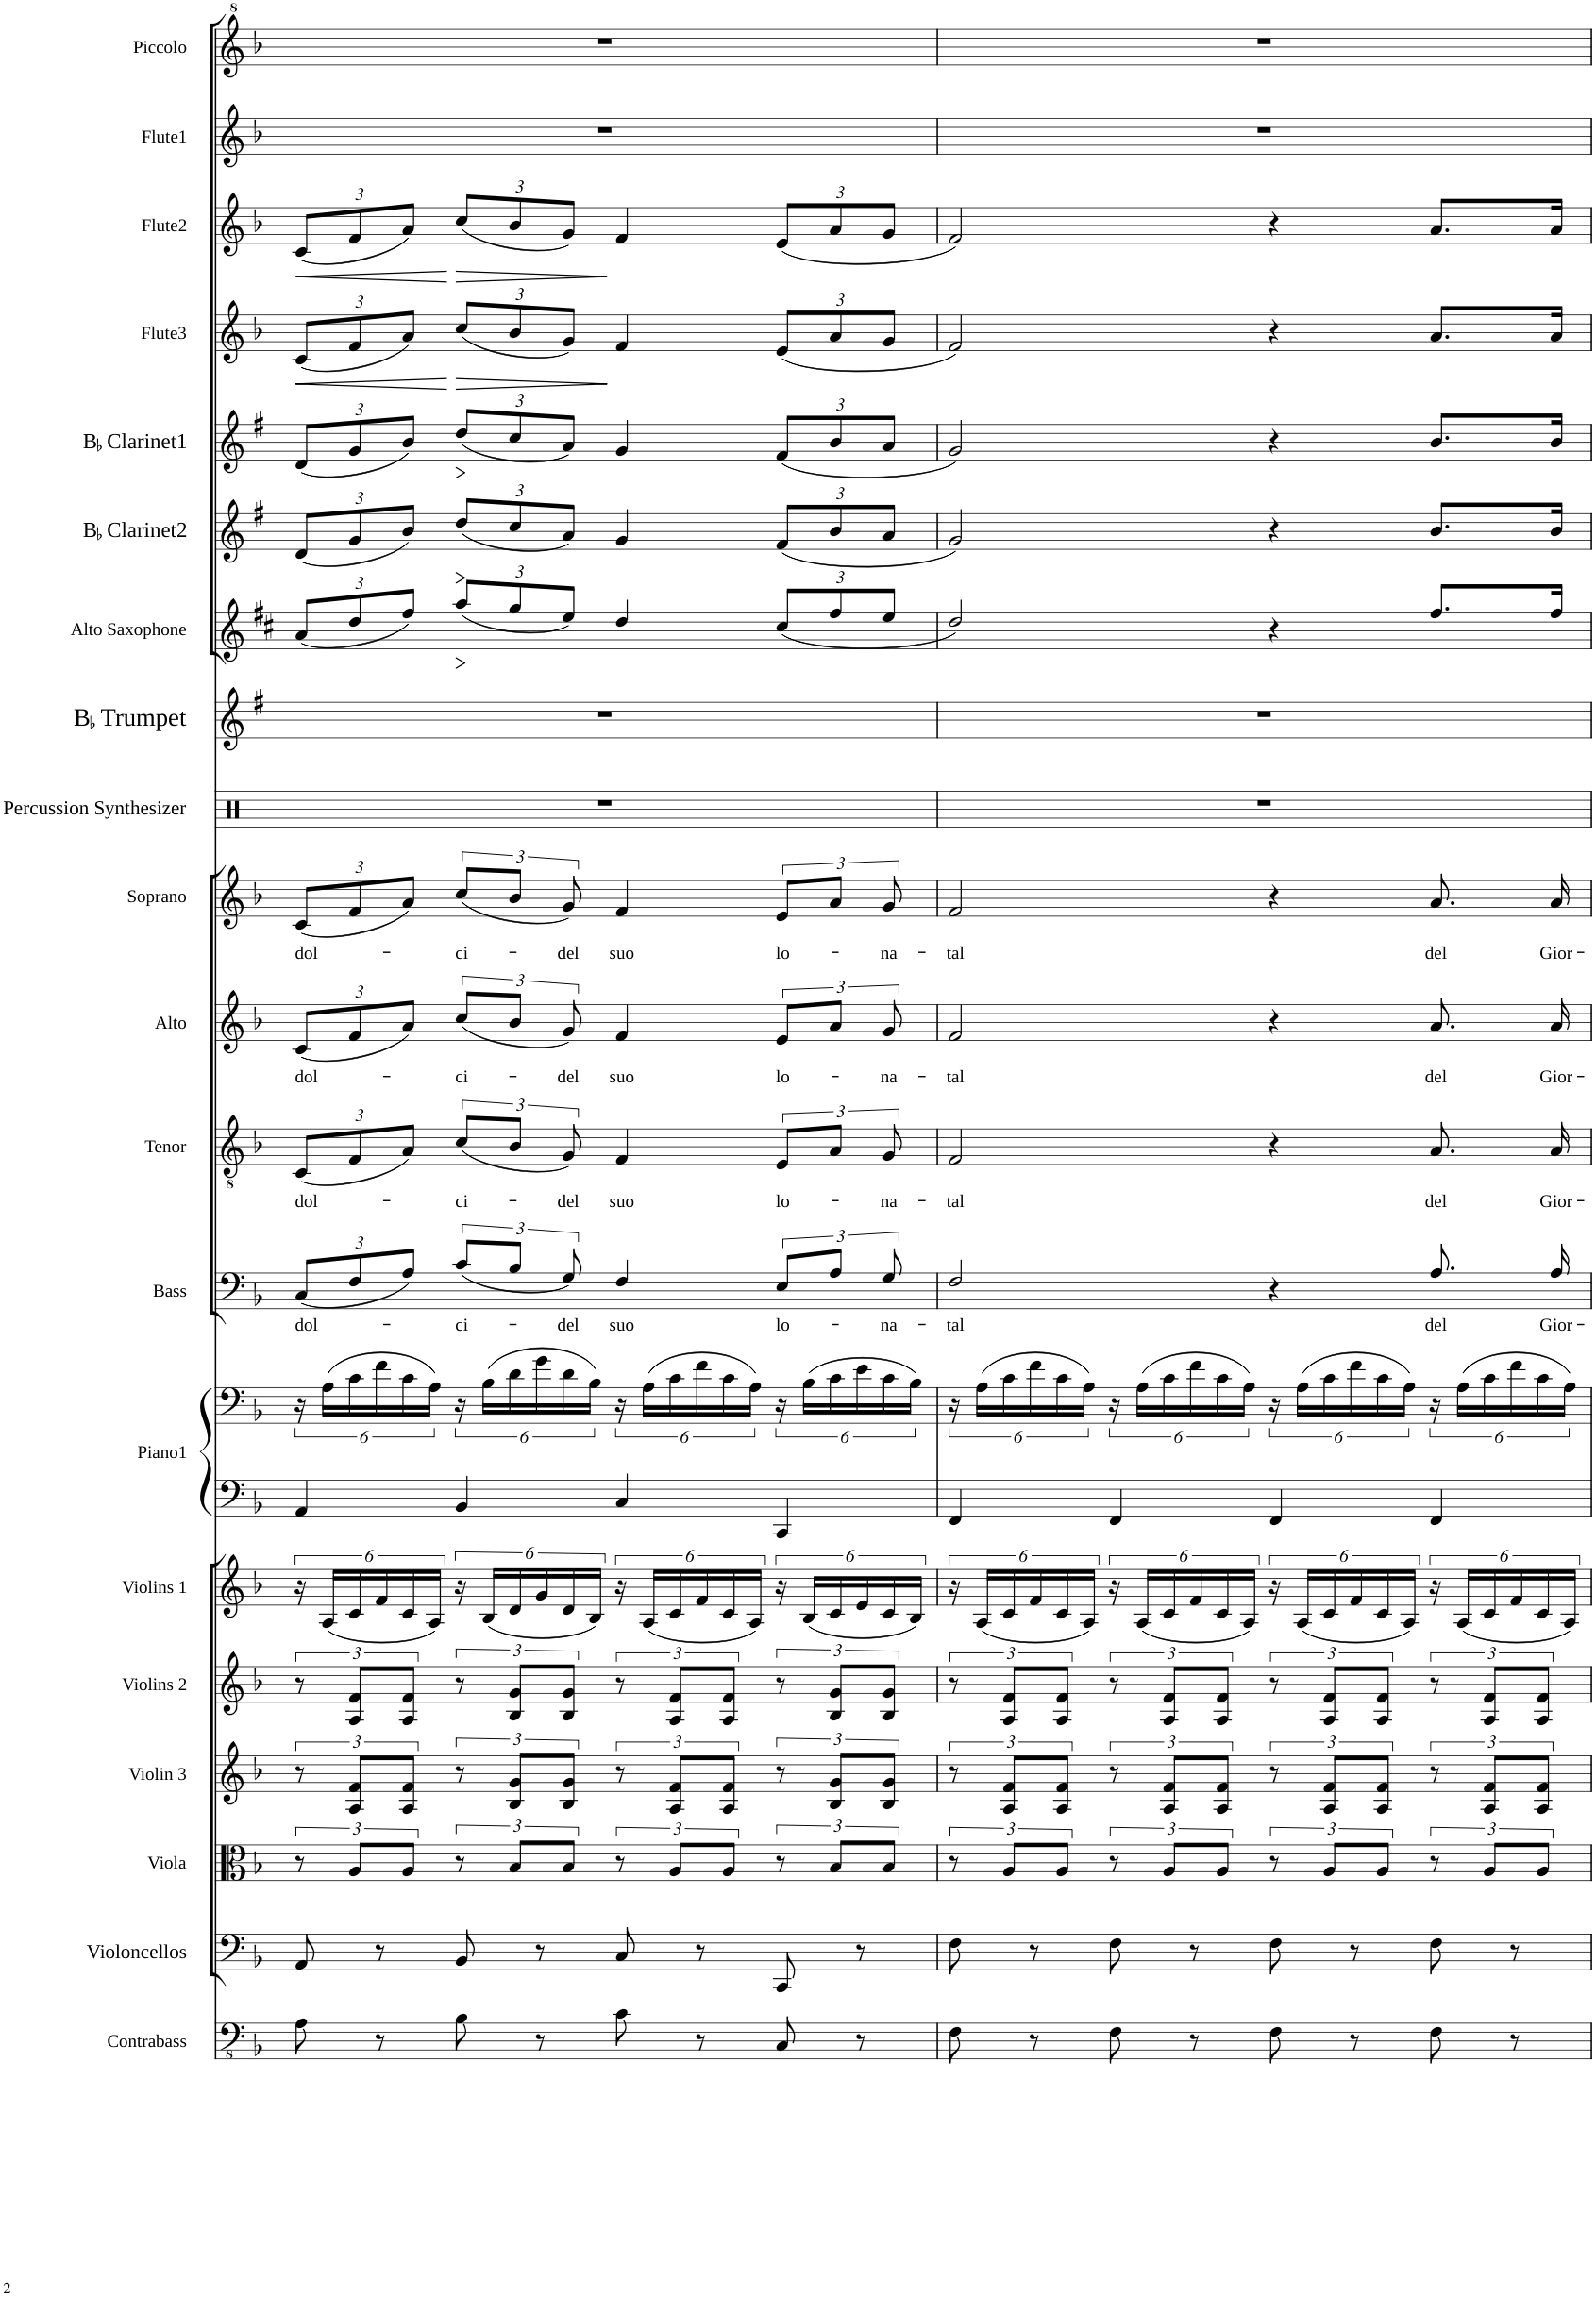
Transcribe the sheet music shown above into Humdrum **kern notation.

**kern	**kern	**kern	**kern	**kern	**kern	**kern	**kern	**kern	**text	**kern	**text	**kern	**text	**kern	**text	**kern	**kern	**kern	**kern	**kern	**kern	**dynam	**kern	**dynam	**kern	**kern
*part20	*part19	*part18	*part17	*part16	*part15	*part14	*part14	*part13	*part13	*part12	*part12	*part11	*part11	*part10	*part10	*part9	*part8	*part7	*part6	*part5	*part4	*part4	*part3	*part3	*part2	*part1
*staff21	*staff20	*staff19	*staff18	*staff17	*staff16	*staff15	*staff14	*staff13	*staff13	*staff12	*staff12	*staff11	*staff11	*staff10	*staff10	*staff9	*staff8	*staff7	*staff6	*staff5	*staff4	*staff4	*staff3	*staff3	*staff2	*staff1
*I"Contrabass	*I"Violoncellos	*I"Viola	*I"Violin 3	*I"Violins 2	*I"Violins 1	*I"Piano1	*	*I"Bass	*	*I"Tenor	*	*I"Alto	*	*I"Soprano	*	*I"Percussion Synthesizer	*I"BaccidentalFlat Trumpet	*I"Alto Saxophone	*I"BaccidentalFlat Clarinet2	*I"BaccidentalFlat Clarinet1	*I"Flute3	*	*I"Flute2	*	*I"Flute1	*I"Piccolo
*I'Cb.	*I'Vlcs.	*I'Vla.	*I'Vln3.	*I'Vlns. 2	*I'Vlns. 1	*I'Pno.	*	*I'B.	*	*I'T.	*	*I'A.	*	*I'S.	*	*I'Perc. Syn.	*I'BaccidentalFlat Tpt.	*I'A. Sax.	*I'BaccidentalFlat Cl.2	*I'BaccidentalFlat Cl.1	*I'Fl.3	*	*I'Fl.2	*	*I'Fl.1	*I'Picc.
*clefFv4	*clefF4	*clefC3	*clefG2	*clefG2	*clefG2	*clefF4	*clefF4	*clefF4	*	*clefGv2	*	*clefG2	*	*clefG2	*	*clefX	*clefG2	*clefG2	*clefG2	*clefG2	*clefG2	*	*clefG2	*	*clefG2	*clefG^2
*Trd7c12	*	*	*	*	*	*	*	*	*	*	*	*	*	*	*	*	*Trd1c2	*Trd5c9	*Trd1c2	*Trd1c2	*	*	*	*	*	*Trd-7c-12
*k[b-]	*k[b-]	*k[b-]	*k[b-]	*k[b-]	*k[b-]	*k[b-]	*k[b-]	*k[b-]	*	*k[b-]	*	*k[b-]	*	*k[b-]	*	*k[]	*k[f#]	*k[f#c#]	*k[f#]	*k[f#]	*k[b-]	*	*k[b-]	*	*k[b-]	*k[b-]
*	*	*	*	*	*	*	*	*Xbrackettup	*	*	*	*	*	*	*	*	*	*	*	*	*	*	*	*	*	*
=1	=1	=1	=1	=1	=1	=1	=1	=1	=1	=1	=1	=1	=1	=1	=1	=1	=1	=1	=1	=1	=1	=1	=1	=1	=1	=1
!	!	!	!	!	!	!	!	!	!LO:LY:b	!	!	!	!	!	!	!	!	!	!	!	!	!	!	!	!	!
*	*	*	*	*	*	*	*	*	*	*Xbrackettup	*	*	*	*	*	*	*	*	*	*	*	*	*	*	*	*
!	!	!	!	!	!	!	!	!	!	!	!LO:LY:b	!	!	!	!	!	!	!	!	!	!	!	!	!	!	!
*	*	*	*	*	*	*	*	*	*	*	*	*Xbrackettup	*	*	*	*	*	*	*	*	*	*	*	*	*	*
!	!	!	!	!	!	!	!	!	!	!	!	!	!LO:LY:b	!	!	!	!	!	!	!	!	!	!	!	!	!
*	*	*	*	*	*	*	*	*	*	*	*	*	*	*Xbrackettup	*	*	*	*	*	*	*	*	*	*	*	*
!	!	!	!	!	!	!	!	!	!	!	!	!	!	!	!LO:LY:b	!	!	!	!	!	!	!	!	!	!	!
*	*	*	*	*	*	*	*	*	*	*	*	*	*	*	*	*	*	*Xbrackettup	*Xbrackettup	*Xbrackettup	*Xbrackettup	*	*	*	*	*
!	!	!	!	!	!	!	!	!	!	!	!	!	!	!	!	!	!	!	!	!	!	!LO:HP:b	!	!	!	!
*	*	*	*	*	*	*	*	*	*	*	*	*	*	*	*	*	*	*	*	*	*	*	*Xbrackettup	*	*	*
!	!	!	!	!	!	!	!	!	!	!	!	!	!	!	!	!	!	!	!	!	!	!	!	!LO:HP:b	!	!
8AA\	8AA/	12r	12r	12r	24r	4AA/	24r	(12C/L	-dol-	(12C/L	-dol-	(12c/L	-dol-	(12c/L	-dol-	1r	1r	(12a/L	(12d/L	(12d/L	(12c/L	<	(12c/L	<	1r	1r
.	.	.	.	.	(24A/LL	.	(24A\LL	.	.	.	.	.	.	.	.	.	.	.	.	.	.	.	.	.	.	.
.	.	12A/L	12A/ 12f/L	12A/ 12f/L	24c/	.	24c\	12F/	.	12F/	.	12f/	.	12f/	.	.	.	12dd/	12g/	12g/	12f/	.	12f/	.	.	.
8r	8r	.	.	.	24f/	.	24f\	.	.	.	.	.	.	.	.	.	.	.	.	.	.	.	.	.	.	.
.	.	12A/J	12A/ 12f/J	12A/ 12f/J	24c/	.	24c\	12A/J)	.	12A/J)	.	12a/J)	.	12a/J)	.	.	.	12ff#/J)	12b/J)	12b/J)	12a/J)	.	12a/J)	.	.	.
.	.	.	.	.	24A/JJ)	.	24A\JJ)	.	.	.	.	.	.	.	.	.	.	.	.	.	.	.	.	.	.	.
*	*	*	*	*	*	*	*	*brackettup	*	*	*	*	*	*	*	*	*	*	*	*	*	*	*	*	*	*
!	!	!	!	!	!	!	!	!	!LO:LY:b	!	!	!	!	!	!	!	!	!	!	!	!	!	!	!	!	!
*	*	*	*	*	*	*	*	*	*	*brackettup	*	*	*	*	*	*	*	*	*	*	*	*	*	*	*	*
!	!	!	!	!	!	!	!	!	!	!	!LO:LY:b	!	!	!	!	!	!	!	!	!	!	!	!	!	!	!
*	*	*	*	*	*	*	*	*	*	*	*	*brackettup	*	*	*	*	*	*	*	*	*	*	*	*	*	*
!	!	!	!	!	!	!	!	!	!	!	!	!	!LO:LY:b	!	!	!	!	!	!	!	!	!	!	!	!	!
*	*	*	*	*	*	*	*	*	*	*	*	*	*	*brackettup	*	*	*	*	*	*	*	*	*	*	*	*
!	!	!	!	!	!	!	!	!	!	!	!	!	!	!	!LO:LY:b	!	!	!	!	!	!	!LO:HP:n=1:b	!	!LO:HP:n=1:b	!	!
8BB-\	8BB-/	12r	12r	12r	24r	4BB-/	24r	(12c/L	-ci-	(12c/L	-ci-	(12cc/L	-ci-	(12cc/L	-ci-	.	.	(12aa/L	(12dd/L	(12dd/L	(12cc/L	[ >	(12cc/L	[ >	.	.
.	.	.	.	.	(24B-/LL	.	(24B-\LL	.	.	.	.	.	.	.	.	.	.	.	.	.	.	.	.	.	.	.
.	.	12B-/L	12B-/ 12g/L	12B-/ 12g/L	24d/	.	24d\	12B-/J	.	12B-/J	.	12b-/J	.	12b-/J	.	.	.	12gg/	12cc/	12cc/	12b-/	.	12b-/	.	.	.
8r	8r	.	.	.	24g/	.	24g\	.	.	.	.	.	.	.	.	.	.	.	.	.	.	.	.	.	.	.
!	!	!	!	!	!	!	!	!	!LO:LY:b	!	!LO:LY:b	!	!LO:LY:b	!	!LO:LY:b	!	!	!	!	!	!	!	!	!	!	!
.	.	12B-/J	12B-/ 12g/J	12B-/ 12g/J	24d/	.	24d\	12G/)	-del	12G/)	-del	12g/)	-del	12g/)	-del	.	.	12ee/J)	12a/J)	12a/J)	12g/J)	.	12g/J)	.	.	.
.	.	.	.	.	24B-/JJ)	.	24B-\JJ)	.	.	.	.	.	.	.	.	.	.	.	.	.	.	.	.	.	.	.
!	!	!	!	!	!	!	!	!	!LO:LY:b	!	!LO:LY:b	!	!LO:LY:b	!	!LO:LY:b	!	!	!	!	!	!	!	!	!	!	!
8C\	8C/	12r	12r	12r	24r	4C/	24r	4F/	suo	4F/	suo	4f/	suo	4f/	suo	.	.	4dd/	4g/	4g/	4f/	]	4f/	]	.	.
.	.	.	.	.	(24A/LL	.	(24A\LL	.	.	.	.	.	.	.	.	.	.	.	.	.	.	.	.	.	.	.
.	.	12A/L	12A/ 12f/L	12A/ 12f/L	24c/	.	24c\	.	.	.	.	.	.	.	.	.	.	.	.	.	.	.	.	.	.	.
8r	8r	.	.	.	24f/	.	24f\	.	.	.	.	.	.	.	.	.	.	.	.	.	.	.	.	.	.	.
.	.	12A/J	12A/ 12f/J	12A/ 12f/J	24c/	.	24c\	.	.	.	.	.	.	.	.	.	.	.	.	.	.	.	.	.	.	.
.	.	.	.	.	24A/JJ)	.	24A\JJ)	.	.	.	.	.	.	.	.	.	.	.	.	.	.	.	.	.	.	.
!	!	!	!	!	!	!	!	!	!LO:LY:b	!	!LO:LY:b	!	!LO:LY:b	!	!LO:LY:b	!	!	!	!	!	!	!	!	!	!	!
8CC/	8CC/	12r	12r	12r	24r	4CC/	24r	12E/L	lo-	12E/L	lo-	12e/L	lo-	12e/L	lo-	.	.	(12cc#/L	(12f#/L	(12f#/L	(12e/L	.	(12e/L	.	.	.
.	.	.	.	.	(24B-/LL	.	(24B-\LL	.	.	.	.	.	.	.	.	.	.	.	.	.	.	.	.	.	.	.
.	.	12B-/L	12B-/ 12g/L	12B-/ 12g/L	24c/	.	24c\	12A/J	.	12A/J	.	12a/J	.	12a/J	.	.	.	12ff#/	12b/	12b/	12a/	.	12a/	.	.	.
8r	8r	.	.	.	24e/	.	24e\	.	.	.	.	.	.	.	.	.	.	.	.	.	.	.	.	.	.	.
!	!	!	!	!	!	!	!	!	!LO:LY:b	!	!LO:LY:b	!	!LO:LY:b	!	!LO:LY:b	!	!	!	!	!	!	!	!	!	!	!
.	.	12B-/J	12B-/ 12g/J	12B-/ 12g/J	24c/	.	24c\	12G/	-na-	12G/	-na-	12g/	-na-	12g/	-na-	.	.	12ee/J	12a/J	12a/J	12g/J	.	12g/J	.	.	.
.	.	.	.	.	24B-/JJ)	.	24B-\JJ)	.	.	.	.	.	.	.	.	.	.	.	.	.	.	.	.	.	.	.
=2	=2	=2	=2	=2	=2	=2	=2	=2	=2	=2	=2	=2	=2	=2	=2	=2	=2	=2	=2	=2	=2	=2	=2	=2	=2	=2
!	!	!	!	!	!	!	!	!	!LO:LY:b	!	!LO:LY:b	!	!LO:LY:b	!	!LO:LY:b	!	!	!	!	!	!	!	!	!	!	!
8FF\	8F\	12r	12r	12r	24r	4FF/	24r	2F/	-tal	2F/	-tal	2f/	-tal	2f/	-tal	1r	1r	2dd/)	2g/)	2g/)	2f/)	.	2f/)	.	1r	1r
.	.	.	.	.	(24A/LL	.	(24A\LL	.	.	.	.	.	.	.	.	.	.	.	.	.	.	.	.	.	.	.
.	.	12A/L	12A/ 12f/L	12A/ 12f/L	24c/	.	24c\	.	.	.	.	.	.	.	.	.	.	.	.	.	.	.	.	.	.	.
8r	8r	.	.	.	24f/	.	24f\	.	.	.	.	.	.	.	.	.	.	.	.	.	.	.	.	.	.	.
.	.	12A/J	12A/ 12f/J	12A/ 12f/J	24c/	.	24c\	.	.	.	.	.	.	.	.	.	.	.	.	.	.	.	.	.	.	.
.	.	.	.	.	24A/JJ)	.	24A\JJ)	.	.	.	.	.	.	.	.	.	.	.	.	.	.	.	.	.	.	.
8FF\	8F\	12r	12r	12r	24r	4FF/	24r	.	.	.	.	.	.	.	.	.	.	.	.	.	.	.	.	.	.	.
.	.	.	.	.	(24A/LL	.	(24A\LL	.	.	.	.	.	.	.	.	.	.	.	.	.	.	.	.	.	.	.
.	.	12A/L	12A/ 12f/L	12A/ 12f/L	24c/	.	24c\	.	.	.	.	.	.	.	.	.	.	.	.	.	.	.	.	.	.	.
8r	8r	.	.	.	24f/	.	24f\	.	.	.	.	.	.	.	.	.	.	.	.	.	.	.	.	.	.	.
.	.	12A/J	12A/ 12f/J	12A/ 12f/J	24c/	.	24c\	.	.	.	.	.	.	.	.	.	.	.	.	.	.	.	.	.	.	.
.	.	.	.	.	24A/JJ)	.	24A\JJ)	.	.	.	.	.	.	.	.	.	.	.	.	.	.	.	.	.	.	.
8FF\	8F\	12r	12r	12r	24r	4FF/	24r	4r	.	4r	.	4r	.	4r	.	.	.	4r	4r	4r	4r	.	4r	.	.	.
.	.	.	.	.	(24A/LL	.	(24A\LL	.	.	.	.	.	.	.	.	.	.	.	.	.	.	.	.	.	.	.
.	.	12A/L	12A/ 12f/L	12A/ 12f/L	24c/	.	24c\	.	.	.	.	.	.	.	.	.	.	.	.	.	.	.	.	.	.	.
8r	8r	.	.	.	24f/	.	24f\	.	.	.	.	.	.	.	.	.	.	.	.	.	.	.	.	.	.	.
.	.	12A/J	12A/ 12f/J	12A/ 12f/J	24c/	.	24c\	.	.	.	.	.	.	.	.	.	.	.	.	.	.	.	.	.	.	.
.	.	.	.	.	24A/JJ)	.	24A\JJ)	.	.	.	.	.	.	.	.	.	.	.	.	.	.	.	.	.	.	.
!	!	!	!	!	!	!	!	!	!LO:LY:b	!	!LO:LY:b	!	!LO:LY:b	!	!LO:LY:b	!	!	!	!	!	!	!	!	!	!	!
8FF\	8F\	12r	12r	12r	24r	4FF/	24r	8.A/	del	8.A/	del	8.a/	del	8.a/	del	.	.	8.ff#/L	8.b/L	8.b/L	8.a/L	.	8.a/L	.	.	.
.	.	.	.	.	(24A/LL	.	(24A\LL	.	.	.	.	.	.	.	.	.	.	.	.	.	.	.	.	.	.	.
.	.	12A/L	12A/ 12f/L	12A/ 12f/L	24c/	.	24c\	.	.	.	.	.	.	.	.	.	.	.	.	.	.	.	.	.	.	.
8r	8r	.	.	.	24f/	.	24f\	.	.	.	.	.	.	.	.	.	.	.	.	.	.	.	.	.	.	.
.	.	12A/J	12A/ 12f/J	12A/ 12f/J	24c/	.	24c\	.	.	.	.	.	.	.	.	.	.	.	.	.	.	.	.	.	.	.
!	!	!	!	!	!	!	!	!	!LO:LY:b	!	!LO:LY:b	!	!LO:LY:b	!	!LO:LY:b	!	!	!	!	!	!	!	!	!	!	!
.	.	.	.	.	.	.	.	16A/	Gior-	16A/	Gior-	16a/	Gior-	16a/	Gior-	.	.	16ff#/Jk	16b/Jk	16b/Jk	16a/Jk	.	16a/Jk	.	.	.
.	.	.	.	.	24A/JJ)	.	24A\JJ)	.	.	.	.	.	.	.	.	.	.	.	.	.	.	.	.	.	.	.
=	=	=	=	=	=	=	=	=	=	=	=	=	=	=	=	=	=	=	=	=	=	=	=	=	=	=
*-	*-	*-	*-	*-	*-	*-	*-	*-	*-	*-	*-	*-	*-	*-	*-	*-	*-	*-	*-	*-	*-	*-	*-	*-	*-	*-
